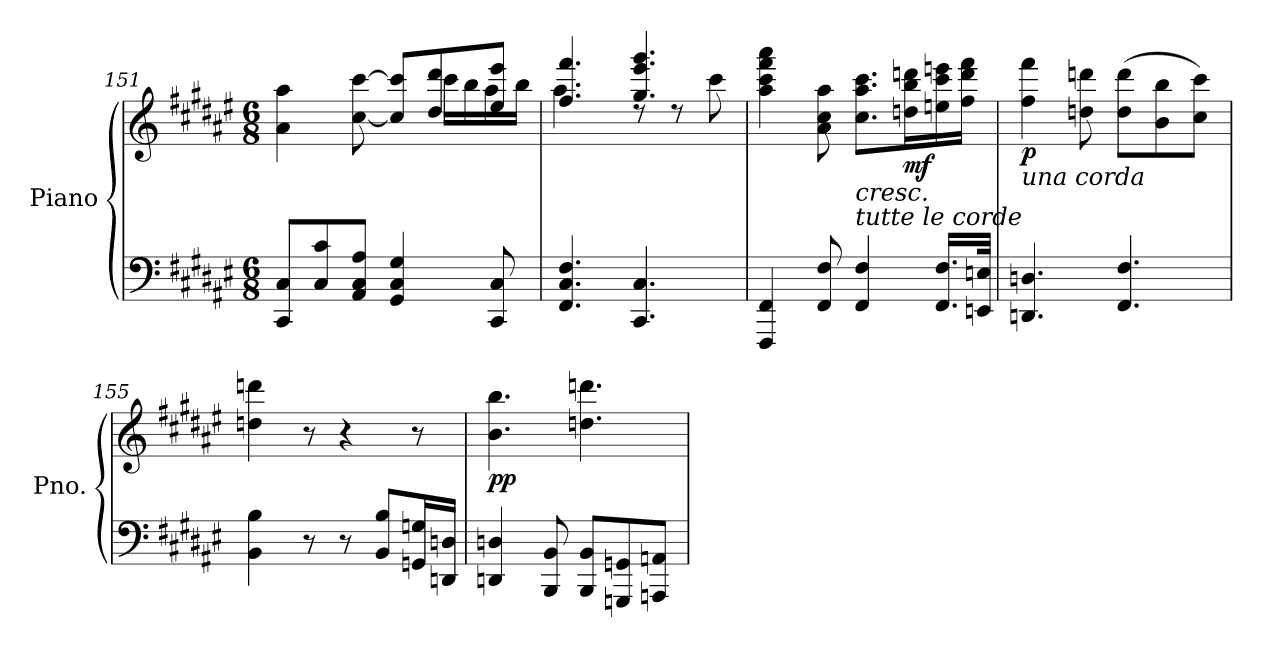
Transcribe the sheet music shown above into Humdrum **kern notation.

**kern	**kern	**dynam
*part1	*part1	*part1
*staff2	*staff1	*staff1/2
*I"Piano	*	*
*I'Pno.	*	*
*clefF4	*clefG2	*
*k[f#c#g#d#a#e#]	*k[f#c#g#d#a#e#]	*
*M6/8	*M6/8	*
=151	=151	=151
*	*^	*
8CC#/ 8C#/L	4a#\ 4aa#\	2ryy	.
8C#/ 8c#/	.	.	.
8AA#/ 8C#/ 8A#/J	[8cc#\ [8ccc#\	.	.
4GG#/ 4C#/ 4G#/	8cc#/] 8ccc#/]L	.	.
.	8dd#/ 8ddd#/	16ccc#\LL	.
.	.	16bb\	.
8CC#/ 8C#/	8ee#/ 8eee#/J	16aa#\	.
.	.	16bb\JJ	.
=152	=152	=152	=152
4.FF#/ 4.C#/ 4.F#/	4.ff#/ 4.fff#/	4.aa#\	.
4.CC#/ 4.C#/	4.gg#/ 4.eee#/ 4.ggg#/	8rdd	.
.	.	8rdd	.
.	.	8ccc#\	.
*	*v	*v	*
=153	=153	=153
4FFF#/ 4FF#/	4aa#\ 4ccc#\ 4fff#\ 4aaa#\	.
8FF#/ 8F#/	8a#\ 8cc#\ 8aa#\	.
!	!LO:TX:b:i:t=tutte le corde	!
!	!	!LO:HP:b
4FF#/ 4F#/	8.cc#\ 8.aa#\ 8.ccc#\L	<
!	!	!LO:DY:b
.	16ddn\ 16bb\ 16dddn\L	mf
16.FF#/ 16.F#/LL	16een\ 16ccc#\ 16eeen\	.
.	16ff#\ 16ddd\ 16fff#\JJ	.
32EEn/ 32En/JJk	.	.
.	.	[
!!LO:LB:g=z
=154	=154	=154
!	!LO:TX:b:i:t=una corda	!
!	!	!LO:DY:b
4.DDn/ 4.Dn/	4ff#\ 4fff#\	p
.	8ddn\ 8dddn\	.
4.FF#/ 4.F#/	(>8dd\ 8ddd\L	.
.	8b\ 8bb\	.
.	8cc#\ 8ccc#\J)	.
=155	=155	=155
4BB\ 4B\	4ddn\ 4dddn\	.
8r	8r	.
8r	4r	.
8BB/ 8B/L	.	.
16GGn/ 16Gn/L	8r	.
16DDn/ 16Dn/JJ	.	.
!!LO:LB:g=z
=156	=156	=156
!	!	!LO:DY:b
4DDn/ 4Dn/	4.b\ 4.bb\	pp
8BBB/ 8BB/	.	.
8BBB/ 8BB/L	4.ddn\ 4.dddn\	.
8GGGn/ 8GGn/	.	.
8AAAn/ 8AAn/J	.	.
=	=	=
*-	*-	*-
